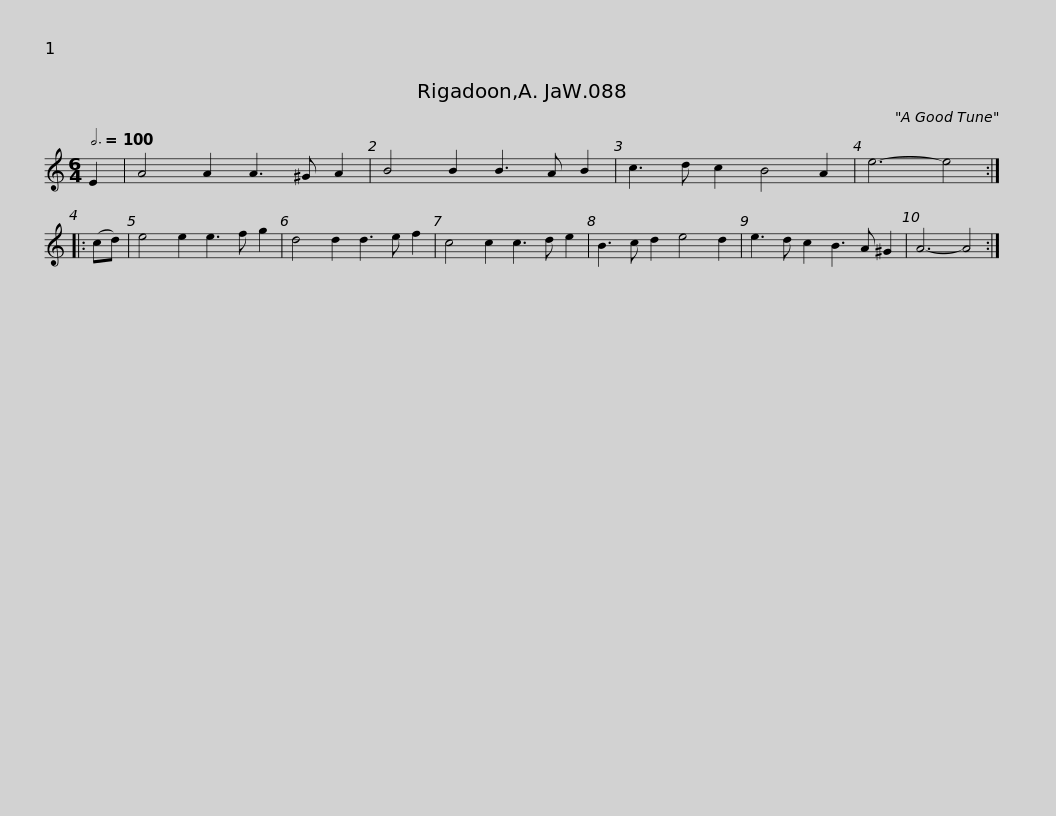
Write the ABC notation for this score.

X:1
L:1/8
Q:3/4=100
M:6/4
I:linebreak $
K:C
V:1 treble
V:1
 E2 | A4 A2 A3 ^G A2 | B4 B2 B3 A B2 | c3 d c2 B4 A2 | e6- e4 ::$ %5
 (cd) | e4 e2 e3 f g2 | d4 d2 d3 e f2 | c4 c2 c3 d e2 |$ B3 c d2 e4 d2 | %10
 e3 d c2 B3 A ^G2 | A6- A4 :| %12
